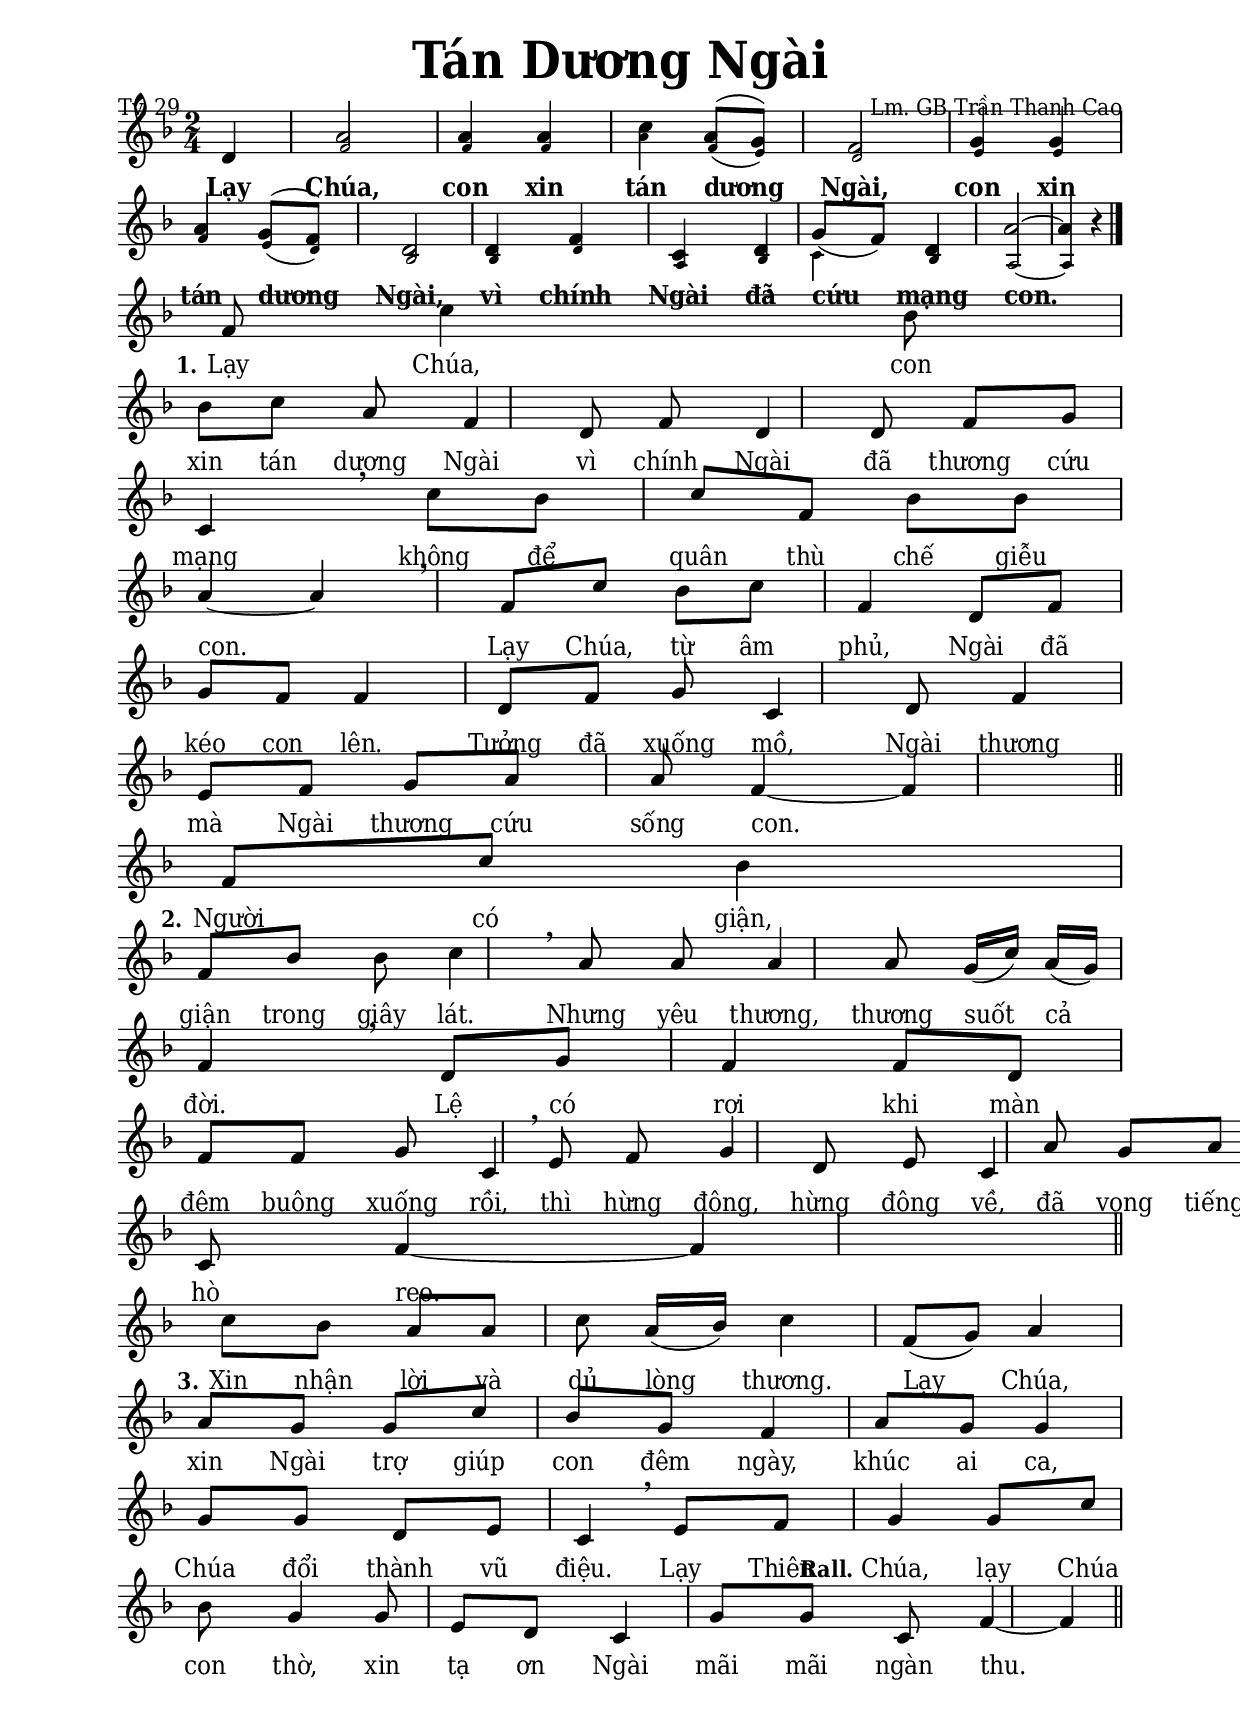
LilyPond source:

% Cài đặt chung
\version "2.22.1"
\include "english.ly"

\header {
  title = \markup { \fontsize #3 "Tán Dương Ngài" }
  poet = "Tv. 29"
  composer = "Lm. GB Trần Thanh Cao"
  %arranger = " "
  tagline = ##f
}

% Nhạc điệp khúc
nhacDiepKhucSop= \relative c' {
  \partial 4 d4 |
  a'2 |
  a4 a |
  c a8 _(g) |
  f2 |
  g4 g |
  a g8 _(f) |
  d2 |
  d4 f |
  c d |
  g8 _(f) d4 |
  a'2 ~ |
  a4 r \bar "|."
}

nhacDiepKhucBas = \relative c' {
  \partial 4 d4 |
  f2 |
  f4 f |
  a f8 ^(e) |
  d2 |
  e4 e |
  f e8 ^(d) |
  bf2 |
  bf4 d |
  a bf |
  c bf |
  a2 ~ |
  a4 r
}

% Nhạc phiên khúc
nhacPhienKhucMot = \relative c' {
  f8 c'4 \breathe
  bf8 bf c a f4 d8 f d4 d8 f g c,4 \breathe
  c'8 bf c f, bf bf a4 ~ a \breathe
  f8 c' bf c f,4 d8 f g f f4 d8 f g c,4
  d8 f4 e8 f g a a f4 ~ f \bar "||"
}

nhacPhienKhucHai = \relative c' {
  f8 c' bf4 f8 bf bf c4 \breathe
  a8 a a4 a8 g16 _([c]) a ([g]) f4 \breathe
  d8 g f4 f8 d f f g c,4 \breathe
  e8 f g4 d8 e c4 a'8 g a c, f4 ~ f \bar "||"
}

nhacPhienKhucBa = \relative c'' {
  c8 bf a a c a16 _([bf]) c4 f,8 ([g]) a4 a8 g g c bf g f4
  a8 g g4 g8 g d e c4 \breathe
  e8 f g4 g8 c bf g4 g8 e d c4
  g'8
  \tempo "Rall." g c, f4 ~ f \bar "||"
}

% Lời điệp khúc
loiDiepKhuc = \lyricmode {
  Lạy Chúa, con xin tán dương Ngài,
  con xin tán dương Ngài,
  vì chính Ngài đã cứu mạng con.
}

% Lời phiên khúc
loiPhienKhucMot = \lyricmode {
  \set stanza = #"1."
  Lạy Chúa, con xin tán dương Ngài
  vì chính Ngài đã thương cứu mạng
  không để quân thù chế giễu con.
  Lạy Chúa, từ âm phủ, Ngài đã kéo con lên.
  Tưởng đã xuống mồ,
  Ngài thương mà Ngài thương cứu sống con.
}

loiPhienKhucHai = \lyricmode {
  \set stanza = #"2."
  Người có giận, giận trong giây lát.
  Nhưng yêu thương, thương suốt cả đời.
  Lệ có rơi khi màn đêm buông xuống rồi,
  thì hừng đông, hừng đông về, đã vọng tiếng hò reo.
}

loiPhienKhucBa = \lyricmode {
  \set stanza = #"3."
  Xin nhận lời và dủ lòng thương.
  Lạy Chúa, xin Ngài trợ giúp con đêm ngày,
  khúc ai ca, Chúa đổi thành vũ điệu.
  Lạy Thiên Chúa, lạy Chúa con thờ,
  xin tạ ơn Ngài mãi mãi ngàn thu.
}


% Dàn trang
\paper {
  #(set-paper-size "a4")
  top-margin = 10\mm
  bottom-margin = 10\mm
  left-margin = 20\mm
  right-margin = 20\mm
  indent = #0
  #(define fonts
    (make-pango-font-tree
      "Deja Vu Serif Condensed"
      "Deja Vu Serif Condensed"
      "Deja Vu Serif Condensed"
      (/ 20 20)))
  page-count = #1
  system-system-spacing = #'((basic-distance . 11.5)
                             (minimum-distance . 11.5)
                             (padding . 1))
  score-system-spacing = #'((basic-distance . 11.5)
                             (minimum-distance . 11.5)
                             (padding . 1))
}

% Thiết lập tông và nhịp
TongNhip = { \key f \major \time 2/4 }

% Đổi kích thước nốt cho bè phụ
notBePhu =
#(define-music-function (font-size music) (number? ly:music?)
   (for-some-music
     (lambda (m)
       (if (music-is-of-type? m 'rhythmic-event)
           (begin
             (set! (ly:music-property m 'tweaks)
                   (cons `(font-size . ,font-size)
                         (ly:music-property m 'tweaks)))
             #t)
           #f))
     music)
   music)

\score {
  \new ChoirStaff <<
    \new Staff = diepKhuc \with {
        \consists "Merge_rests_engraver"
        %\magnifyStaff #(magstep +1)
        printPartCombineTexts = ##f
      }
      <<
      \new Voice \TongNhip \partCombine 
        \nhacDiepKhucSop
        \notBePhu -3 { \nhacDiepKhucBas }
      \new NullVoice = nhacThamChieu \nhacDiepKhucSop
      \new Lyrics \with {
          \override VerticalAxisGroup.
            nonstaff-relatedstaff-spacing.padding = #1
          \override VerticalAxisGroup.
            nonstaff-unrelatedstaff-spacing.padding = #1
        }
        \lyricsto nhacThamChieu \loiDiepKhuc
      >>
  >>
  \layout {
    \override Lyrics.LyricText.font-series = #'bold
    %\override Lyrics.LyricText.font-size = #+2
    \override Lyrics.LyricSpace.minimum-distance = #3.5
    \override Score.BarNumber.break-visibility = ##(#f #f #f)
    \override Score.SpacingSpanner.uniform-stretching = ##t
  }
}

\score {
  \new ChoirStaff <<
    \new Staff = phienKhuc \with {
        %\magnifyStaff #(magstep +1)
      }
      <<
      \new Voice = beSop {
        \key f \major \time 2/4 \nhacPhienKhucMot
      }
    >>
    \new Lyrics \with {
          \override VerticalAxisGroup.
            nonstaff-relatedstaff-spacing.padding = #1
          \override VerticalAxisGroup.
            nonstaff-unrelatedstaff-spacing.padding = #1
        }
        \lyricsto beSop \loiPhienKhucMot
  >>
  \layout {
    \override Staff.TimeSignature.transparent = ##t
    %\override Lyrics.LyricText.font-size = #+2
    \override Lyrics.LyricSpace.minimum-distance = #3.5
    \override Score.BarNumber.break-visibility = ##(#f #f #f)
    \override Score.SpacingSpanner.uniform-stretching = ##t
    \set Score.barAlways = ##t
    \set Score.defaultBarType = ""
  } 
}

\score {
  \new ChoirStaff <<
    \new Staff = phienKhuc \with {
        %\magnifyStaff #(magstep +1)
      }
      <<
      \new Voice = beSop {
        \key f \major \time 2/4 \nhacPhienKhucHai
      }
    >>
    \new Lyrics \with {
          \override VerticalAxisGroup.
            nonstaff-relatedstaff-spacing.padding = #1
          \override VerticalAxisGroup.
            nonstaff-unrelatedstaff-spacing.padding = #1
        }
        \lyricsto beSop \loiPhienKhucHai
  >>
  \layout {
    \override Staff.TimeSignature.transparent = ##t
    %\override Lyrics.LyricText.font-size = #+2
    \override Lyrics.LyricSpace.minimum-distance = #3
    \override Score.BarNumber.break-visibility = ##(#f #f #f)
    \override Score.SpacingSpanner.uniform-stretching = ##t
    \set Score.barAlways = ##t
    \set Score.defaultBarType = ""
  } 
}

\score {
  \new ChoirStaff <<
    \new Staff = phienKhuc \with {
        %\magnifyStaff #(magstep +1)
      }
      <<
      \new Voice = beSop {
        \key f \major \time 2/4 \nhacPhienKhucBa
      }
    >>
    \new Lyrics \with {
          \override VerticalAxisGroup.
            nonstaff-relatedstaff-spacing.padding = #1
          \override VerticalAxisGroup.
            nonstaff-unrelatedstaff-spacing.padding = #1
        }
        \lyricsto beSop \loiPhienKhucBa
  >>
  \layout {
    \override Staff.TimeSignature.transparent = ##t
    %\override Lyrics.LyricText.font-size = #+2
    \override Lyrics.LyricSpace.minimum-distance = #4.5
    \override Score.BarNumber.break-visibility = ##(#f #f #f)
    \override Score.SpacingSpanner.uniform-stretching = ##t
    \set Score.barAlways = ##t
    \set Score.defaultBarType = ""
  } 
}
